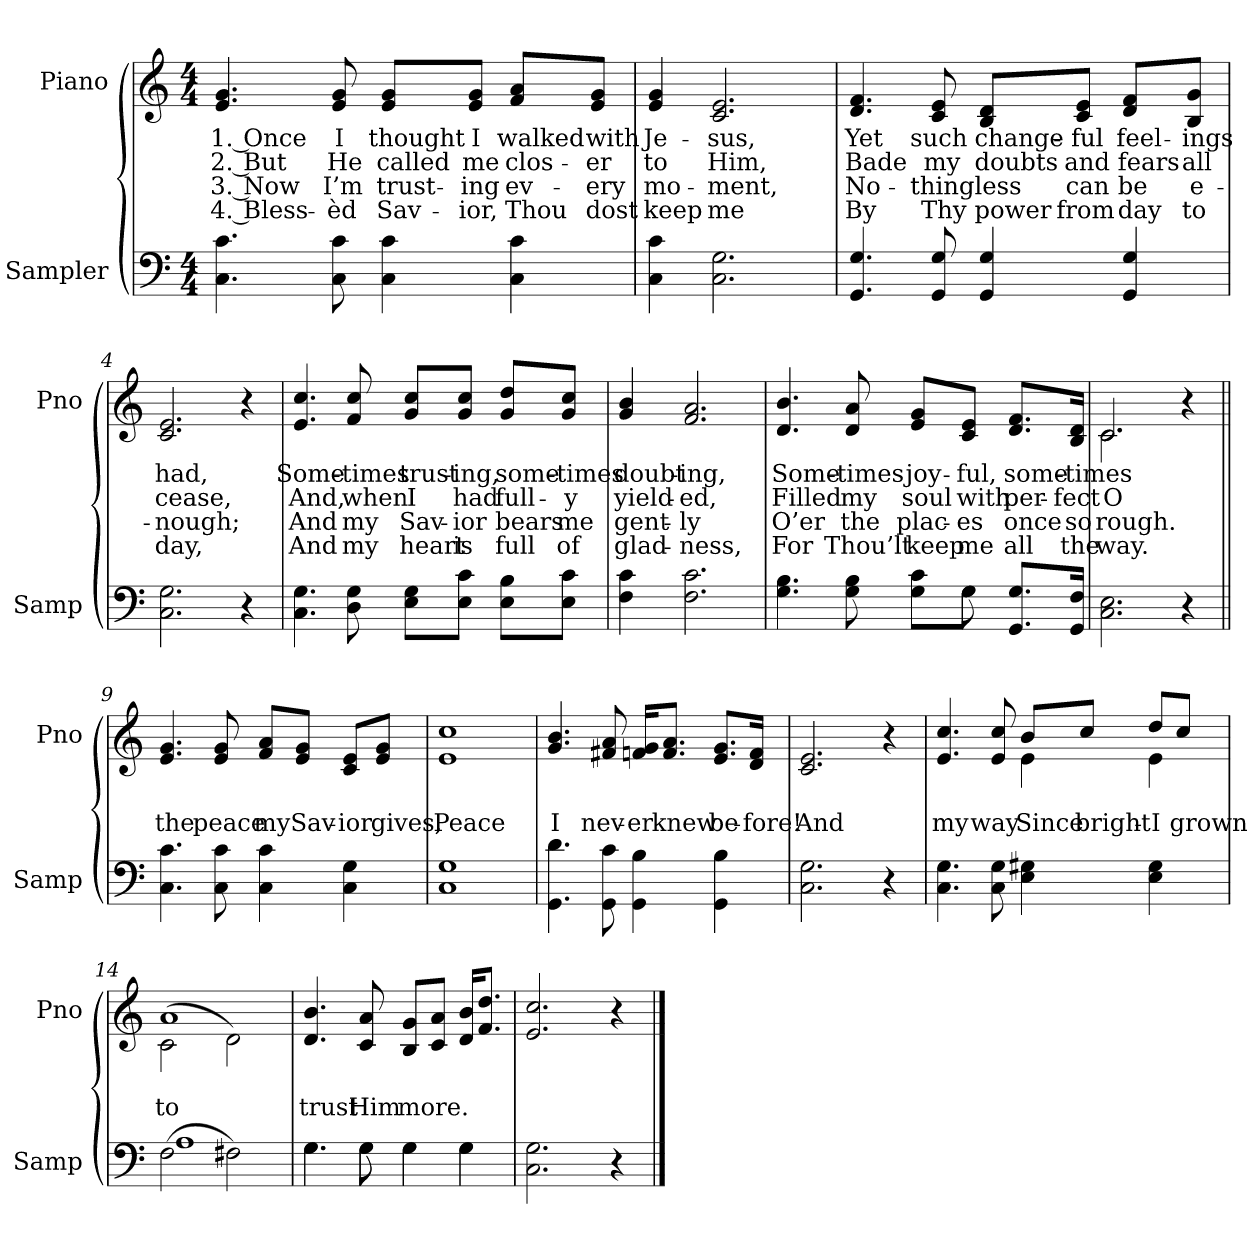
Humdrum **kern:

**kern	**kern	**text	**text	**text	**text
*part2	*part1	*part1	*part1	*part1	*part1
*staff2	*staff1	*staff1	*staff1	*staff1	*staff1
*I"Sampler	*I"Piano	*	*	*	*
*I'Samp	*I'Pno	*	*	*	*
*clefF4	*clefG2	*	*	*	*
*M4/4	*M4/4	*	*	*	*
=1	=1	=1	=1	=1	=1
4.C 4.c	4.e 4.g	1. Once	2. But	3. Now	4. Bless-
8C 8c	8e 8g	I	He	I’m	-èd
4C 4c	8e/ 8g/L	thought	called	trust-	Sav-
.	8e/ 8g/J	I	me	-ing	-ior,
4C 4c	8f/ 8a/L	walked	clos-	ev-	Thou
.	8e/ 8g/J	with	-er	-ery	dost
=2	=2	=2	=2	=2	=2
4C 4c	4e 4g	Je-	to	mo-	keep
2.C 2.G	2.c 2.e	-sus,	Him,	-ment,	me
=3	=3	=3	=3	=3	=3
4.GG 4.G	4.d 4.f	Yet	Bade	No-	By
8GG 8G	8c 8e	such	my	-thing	Thy
4GG 4G	8B/ 8d/L	change-	doubts	less	power
.	8c/ 8e/J	-ful	and	can	from
4GG 4G	8d/ 8f/L	feel-	fears	be	day
.	8B/ 8g/J	-ings	all	e-	to
=4	=4	=4	=4	=4	=4
2.C 2.G	2.c 2.e	had,	cease,	-nough;	day,
4r	4r	.	.	.	.
=5	=5	=5	=5	=5	=5
4.C 4.G	4.e 4.cc	Some-	And,	And	And
8D 8G	8f 8cc	-times	when	my	my
8E\ 8G\L	8g/ 8cc/L	trust-	I	Sav-	heart
8E\ 8c\J	8g/ 8cc/J	-ing,	had	-ior	is
8E\ 8B\L	8g/ 8dd/L	some-	full-	bears	full
8E\ 8c\J	8g/ 8cc/J	-times	-y	me	of
=6	=6	=6	=6	=6	=6
4F 4c	4g 4b	doubt-	yield-	gent-	glad-
2.F 2.c	2.f 2.a	-ing,	-ed,	-ly	-ness,
=7	=7	=7	=7	=7	=7
*^	*	*	*	*	*
4.G 4.B	8ryy	4.d 4.b	Some-	Filled	O’er	For
*v	*v	*	*	*	*	*
8G 8B	8d 8a	-times	my	the	Thou’lt
8G\ 8c\L	8e/ 8g/L	joy-	soul	plac-	keep
*^	*	*	*	*	*
8G\J	8G	8c/ 8e/J	-ful,	with	-es	me
8.GG/ 8.G/L	4ryy	8.d/ 8.f/L	some-	per-	once	all
16GG/ 16F/Jk	.	16B/ 16d/Jk	-times	-fect	so	the
*v	*v	*	*	*	*	*
=8	=8	=8	=8	=8	=8
*	*^	*	*	*	*
2.C 2.E	2.c/	2.c	.	O	rough.	way.
4r	4r	4ryy	.	.	.	.
=9||	=9||	=9||	=9||	=9||	=9||	=9||
!	!LO:TX:t=Refrain	!	!	!	!	!
*	*v	*v	*	*	*	*
4.C 4.c	4.e 4.g	.	the	.	.
8C 8c	8e 8g	.	peace	.	.
4C 4c	8f/ 8a/L	.	my	.	.
.	8e/ 8g/J	.	Sav-	.	.
4C 4G	8c/ 8e/L	.	-ior	.	.
.	8e/ 8g/J	.	gives,	.	.
=10	=10	=10	=10	=10	=10
1C 1G	1e 1cc	.	Peace	.	.
=11	=11	=11	=11	=11	=11
4.GG 4.d	4.g 4.b	.	I	.	.
8GG 8c	8f#X 8a	.	nev-	.	.
4GG 4B	16fn/ 16g/KL	.	-er	.	.
.	8.f/ 8.a/J	.	knew	.	.
4GG 4B	8.e/ 8.g/L	.	be-	.	.
.	16d/ 16f/Jk	.	-fore!	.	.
=12	=12	=12	=12	=12	=12
2.C 2.G	2.c 2.e	.	And	.	.
4r	4r	.	.	.	.
=13	=13	=13	=13	=13	=13
*	*^	*	*	*	*
4.C 4.G	4.e 4.cc	2ryy	.	my	.	.
8C 8G	8e 8cc	.	.	way	.	.
4E 4G#X	8b/L	4e	.	Since	.	.
.	8cc/J	.	.	bright-	.	.
4E 4G#	8dd/L	4e	.	I	.	.
.	8cc/J	.	.	grown	.	.
=14	=14	=14	=14	=14	=14	=14
*^	*	*	*	*	*	*
(2F\	1A	(2c\	1a	.	to	.	.
2F#X\)	.	2d\)	.	.	.	.	.
*	*	*v	*v	*	*	*	*
=15	=15	=15	=15	=15	=15	=15
4.G\	4.G	4.d 4.b	.	trust	.	.
8G\	8G	8c 8a	.	Him	.	.
4G\	4G	8B/ 8g/L	.	more.	.	.
.	.	8c/ 8a/J	.	.	.	.
4G\	4G	16d/ 16b/KL	.	.	.	.
.	.	8.f/ 8.dd/J	.	.	.	.
*v	*v	*	*	*	*	*
=16	=16	=16	=16	=16	=16
2.C 2.G	2.e 2.cc	.	.	.	.
4r	4r	.	.	.	.
==	==	==	==	==	==
*-	*-	*-	*-	*-	*-
